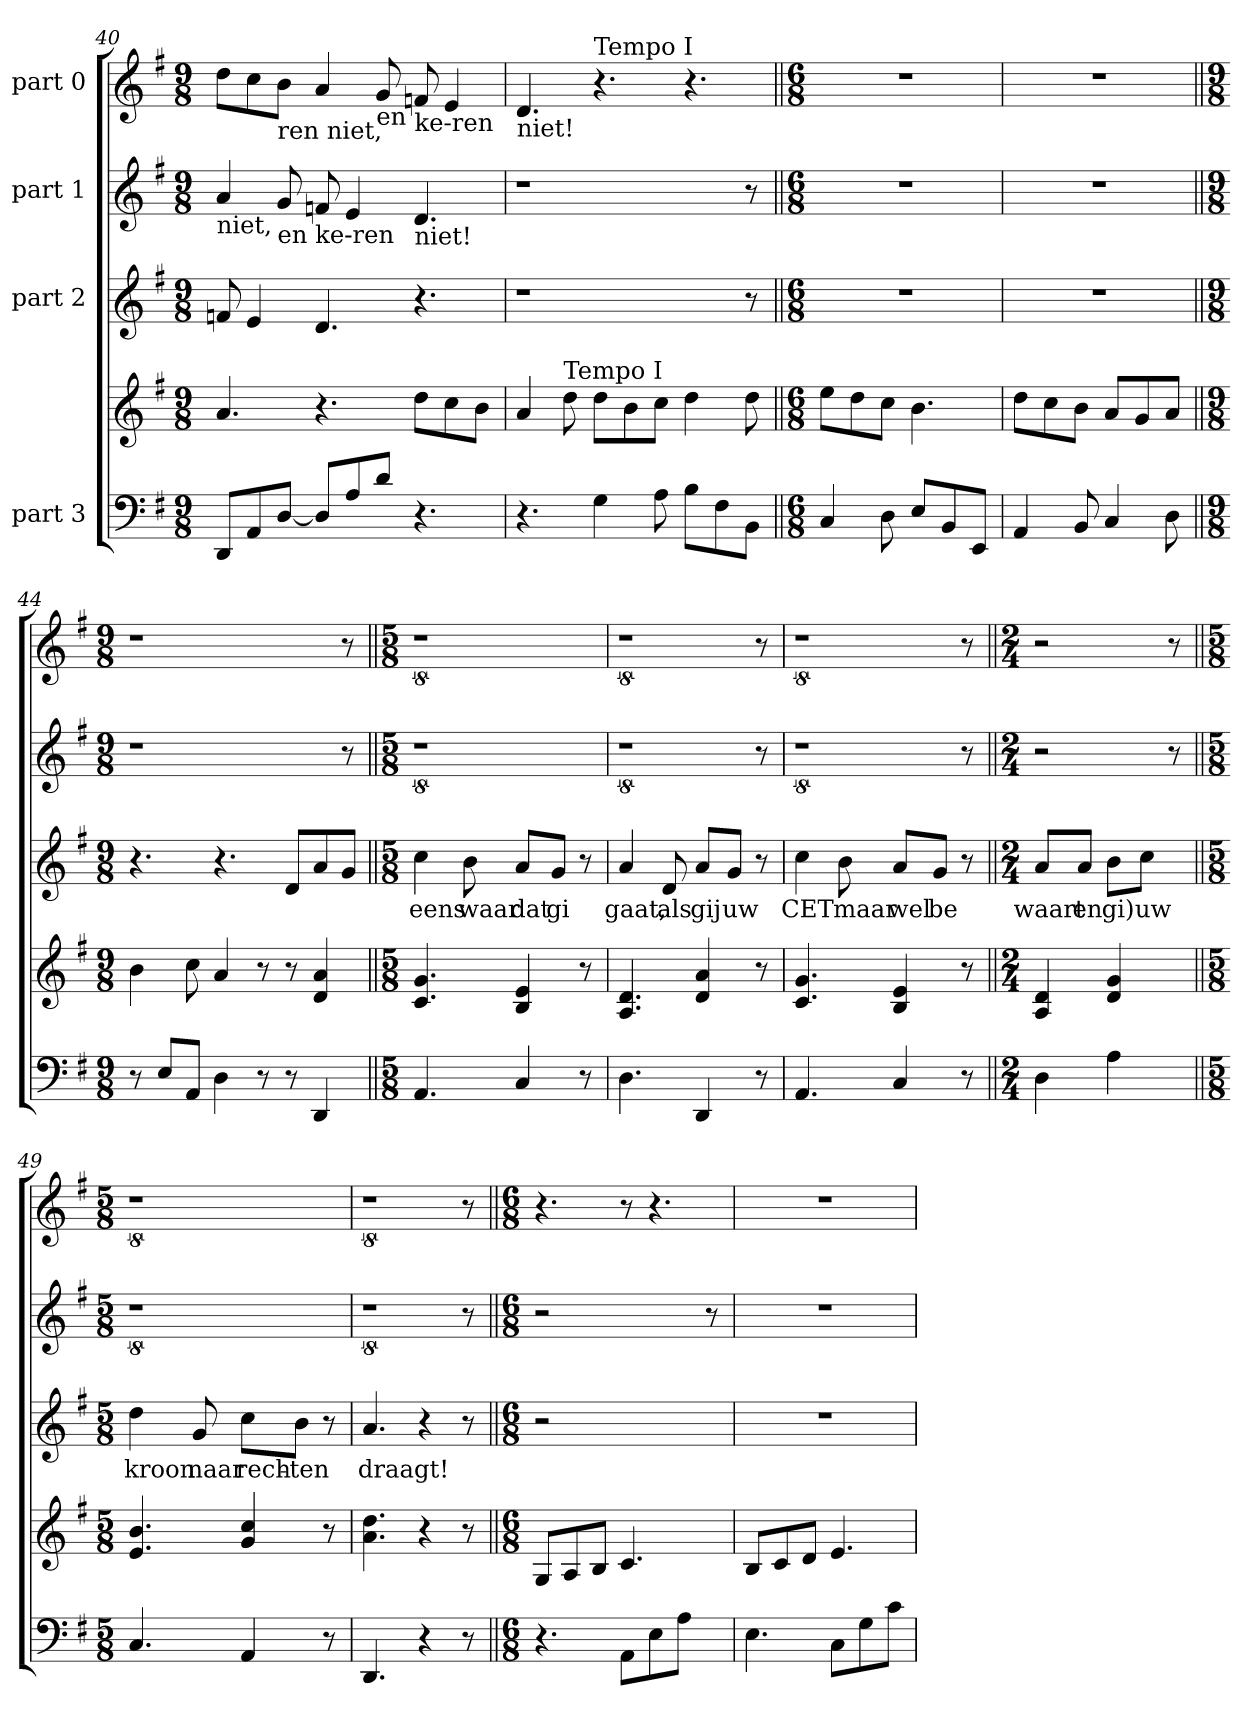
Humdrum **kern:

**kern	**kern	**kern	**text	**kern	**kern
*part4	*part4	*part3	*part3	*part2	*part1
*staff5	*staff4	*staff3	*staff3	*staff2	*staff1
*I"part 3	*	*I"part 2	*	*I"part 1	*I"part 0
!!LO:LB:g=z
!!LO:PB:g=z
*clefF4	*clefG2	*clefG2	*	*clefG2	*clefG2
*k[f#]	*k[f#]	*k[f#]	*	*k[f#]	*k[f#]
*M9/8	*M9/8	*M9/8	*	*M9/8	*M9/8
=40	=40	=40	=40	=40	=40
!	!	!	!	!LO:TX:b:t=niet,	!
8DD/L	4.a/	8fn/	.	4a/	8dd\L
8AA/	.	4e/	.	.	8cc\
!	!	!	!	!	!LO:TX:b:t=ren niet,
!	!	!	!	!LO:TX:b:t=en ke-ren	!
[8D/J	.	.	.	8g/	8b\J
8D/L]	4.r	4.d/	.	8fn/	4a/
8A/	.	.	.	4e/	.
!	!	!	!	!	!LO:TX:b:t=en
8d\J	.	.	.	.	8g/
!	!	!	!	!	!LO:TX:b:t=ke-ren
!	!	!	!	!LO:TX:b:t=niet!	!
4.r	8dd\L	4.r	.	4.d/	8fn/
.	8cc\	.	.	.	4e/
.	8b\J	.	.	.	.
=41	=41	=41	=41	=41	=41
!	!	!	!	!	!LO:TX:b:t=niet!
4.r	4a/	1r	.	1r	4.d/
!	!LO:TX:a:t=Tempo I	!	!	!	!
.	8dd\	.	.	.	.
!	!	!	!	!	!LO:TX:a:t=Tempo I
4G\	8dd\L	.	.	.	4.r
.	8b\	.	.	.	.
8A\	8cc\J	.	.	.	.
8B\L	4dd\	.	.	.	4.r
8F#\	.	.	.	.	.
8BB\J	8dd\	8r	.	8r	.
=42||	=42||	=42||	=42||	=42||	=42||
*M6/8	*M6/8	*M6/8	*	*M6/8	*M6/8
!	!	!LO:N:vis=2	!	!LO:N:vis=2	!LO:N:vis=2
4C/	8ee\L	2.r	.	2.r	2.r
.	8dd\	.	.	.	.
8D\	8cc\J	.	.	.	.
8E/L	4.b\	.	.	.	.
8BB/	.	.	.	.	.
8EE/J	.	.	.	.	.
=43	=43	=43	=43	=43	=43
!	!	!LO:N:vis=2	!	!LO:N:vis=2	!LO:N:vis=2
4AA/	8dd\L	2.r	.	2.r	2.r
.	8cc\	.	.	.	.
8BB/	8b\J	.	.	.	.
4C/	8a/L	.	.	.	.
.	8g/	.	.	.	.
8D\	8a/J	.	.	.	.
=44||	=44||	=44||	=44||	=44||	=44||
*M9/8	*M9/8	*M9/8	*	*M9/8	*M9/8
8r	4b\	4.r	.	1r	1r
8E/L	.	.	.	.	.
8AA/J	8cc\	.	.	.	.
4D\	4a/	4.r	.	.	.
8r	8r	.	.	.	.
8r	8r	8d/L	.	.	.
4DD/	4d/ 4a/	8a/	.	.	.
.	.	8g/J	.	8r	8r
!!LO:LB:g=z
=45||	=45||	=45||	=45||	=45||	=45||
*M5/8	*M5/8	*M5/8	*	*M5/8	*M5/8
!	!	!	!LO:LY:b	!	!
4.AA/	4.c/ 4.g/	4cc\	eens	8%5r	8%5r
!	!	!	!LO:LY:b	!	!
.	.	8b\	waar	.	.
!	!	!	!LO:LY:b	!	!
4C/	4B/ 4e/	8a/L	dat	.	.
!	!	!	!LO:LY:b	!	!
.	.	8g/J	gi	.	.
8r	8r	8r	.	8ryy	8ryy
=46	=46	=46	=46	=46	=46
!	!	!	!LO:LY:b	!	!
4.D\	4.A/ 4.d/	4a/	gaat,	8%5r	8%5r
!	!	!	!LO:LY:b	!	!
.	.	8d/	als	.	.
!	!	!	!LO:LY:b	!	!
4DD/	4d/ 4a/	8a/L	gij	.	.
!	!	!	!LO:LY:b	!	!
.	.	8g/J	uw	.	.
8r	8r	8r	.	8r	8r
=47	=47	=47	=47	=47	=47
*	*	*	*	*	*MM30
!	!	!	!LO:LY:b	!	!
4.AA/	4.c/ 4.g/	4cc\	CET	8%5r	8%5r
!	!	!	!LO:LY:b	!	!
.	.	8b\	maar	.	.
!	!	!	!LO:LY:b	!	!
4C/	4B/ 4e/	8a/L	wel	.	.
!	!	!	!LO:LY:b	!	!
.	.	8g/J	be	.	.
8r	8r	8r	.	8r	8r
=48||	=48||	=48||	=48||	=48||	=48||
*M2/4	*M2/4	*M2/4	*	*M2/4	*M2/4
*	*	*	*	*	*MM60
!	!	!	!LO:LY:b	!	!
4D\	4A/ 4d/	8a/L	waart	2r	2r
!	!	!	!LO:LY:b	!	!
.	.	8a/J	en	.	.
!	!	!	!LO:LY:b	!	!
4A\	4d/ 4g/	8b\L	gi)	.	.
!	!	!	!LO:LY:b	!	!
.	.	8cc\J	uw	.	.
8ryy	8ryy	8ryy	.	8r	8r
=49||	=49||	=49||	=49||	=49||	=49||
*M5/8	*M5/8	*M5/8	*	*M5/8	*M5/8
!	!	!	!LO:LY:b	!	!
4.C/	4.e/ 4.b/	4dd\	kroon	8%5r	8%5r
!	!	!	!LO:LY:b	!	!
.	.	8g/	naar	.	.
!	!	!	!LO:LY:b	!	!
4AA/	4g/ 4cc/	8cc\L	rech-	.	.
!	!	!	!LO:LY:b	!	!
.	.	8b\J	ten	.	.
8r	8r	8r	.	8ryy	8ryy
=50	=50	=50	=50	=50	=50
*	*	*	*	*	*MM30
!	!	!	!LO:LY:b	!	!
4.DD/	4.a\ 4.dd\	4.a/	draagt!	8%5r	8%5r
4r	4r	4r	.	.	.
8r	8r	8r	.	8r	8r
!!LO:LB:g=z
=51||	=51||	=51||	=51||	=51||	=51||
*M6/8	*M6/8	*M6/8	*	*M6/8	*M6/8
!	!	!LO:N:vis=2	!	!LO:N:vis=2	!
4.r	8G/L	2.r	.	2.r	4.r
.	8A/	.	.	.	.
.	8B/J	.	.	.	.
8AA\L	4.c/	.	.	.	8r
8E\	.	.	.	.	4.r
8A\J	.	.	.	.	.
8ryy	8ryy	8ryy	.	8r	.
=52	=52	=52	=52	=52	=52
!	!	!LO:N:vis=2	!	!LO:N:vis=2	!LO:N:vis=2
4.E\	8B/L	2.r	.	2.r	2.r
.	8c/	.	.	.	.
.	8d/J	.	.	.	.
8C\L	4.e/	.	.	.	.
8G\	.	.	.	.	.
8c\J	.	.	.	.	.
=	=	=	=	=	=
*-	*-	*-	*-	*-	*-
